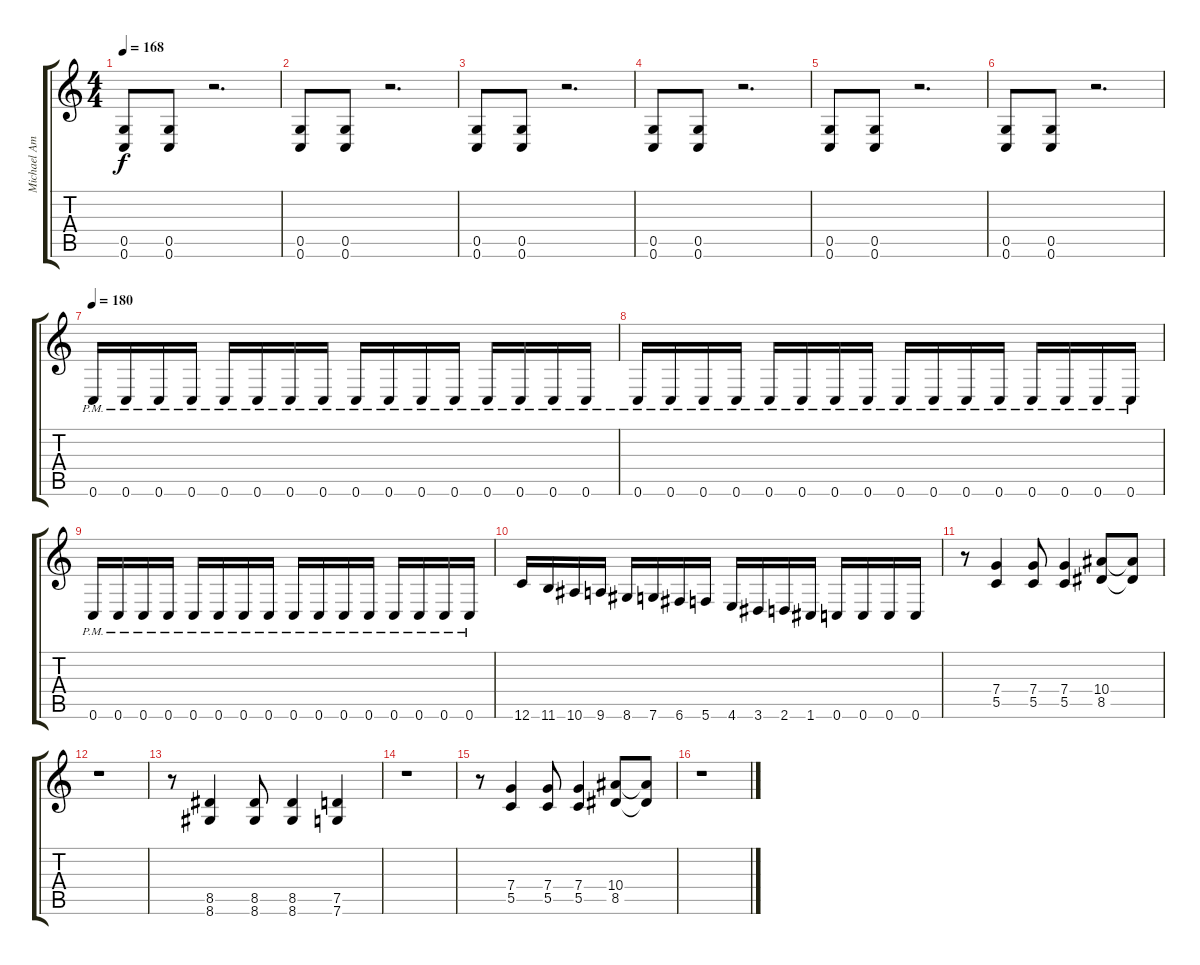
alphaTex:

\track ("Michael Amott" "Michael Am") {instrument distortionguitar}
\staff {score tabs}
\tuning (D4 A3 F3 C3 G2 C2) {hide}
\ts (4 4)
\tempo 168
\clef g2
\ks c
(0.5 0.6).8{dy f} (0.5 0.6).8 r.2{d} |
(0.5 0.6).8 (0.5 0.6).8 r.2{d} |
(0.5 0.6).8 (0.5 0.6).8 r.2{d} |
(0.5 0.6).8 (0.5 0.6).8 r.2{d} |
(0.5 0.6).8 (0.5 0.6).8 r.2{d} |
(0.5 0.6).8 (0.5 0.6).8 r.2{d} |
\tempo 180
0.6{pm}.16 0.6{pm}.16 0.6{pm}.16 0.6{pm}.16 0.6{pm}.16 0.6{pm}.16 0.6{pm}.16 0.6{pm}.16 0.6{pm}.16 0.6{pm}.16 0.6{pm}.16 0.6{pm}.16 0.6{pm}.16 0.6{pm}.16 0.6{pm}.16 0.6{pm}.16 |
0.6{pm}.16 0.6{pm}.16 0.6{pm}.16 0.6{pm}.16 0.6{pm}.16 0.6{pm}.16 0.6{pm}.16 0.6{pm}.16 0.6{pm}.16 0.6{pm}.16 0.6{pm}.16 0.6{pm}.16 0.6{pm}.16 0.6{pm}.16 0.6{pm}.16 0.6{pm}.16 |
0.6{pm}.16 0.6{pm}.16 0.6{pm}.16 0.6{pm}.16 0.6{pm}.16 0.6{pm}.16 0.6{pm}.16 0.6{pm}.16 0.6{pm}.16 0.6{pm}.16 0.6{pm}.16 0.6{pm}.16 0.6{pm}.16 0.6{pm}.16 0.6{pm}.16 0.6{pm}.16 |
12.6.16 11.6.16 10.6.16 9.6.16 8.6.16 7.6.16 6.6.16 5.6.16 4.6.16 3.6.16 2.6.16 1.6.16 0.6.16 0.6.16 0.6.16 0.6.16 |
r.8 (7.4 5.5).4 (7.4 5.5).8 (7.4 5.5).4 (10.4 8.5).8 (10.4{t} 8.5{t}).8 |
r.1 |
r.8 (8.5 8.6).4 (8.5 8.6).8 (8.5 8.6).4 (7.5 7.6).4 |
r.1 |
r.8 (7.4 5.5).4 (7.4 5.5).8 (7.4 5.5).4 (10.4 8.5).8 (10.4{t} 8.5{t}).8 |
r.1
